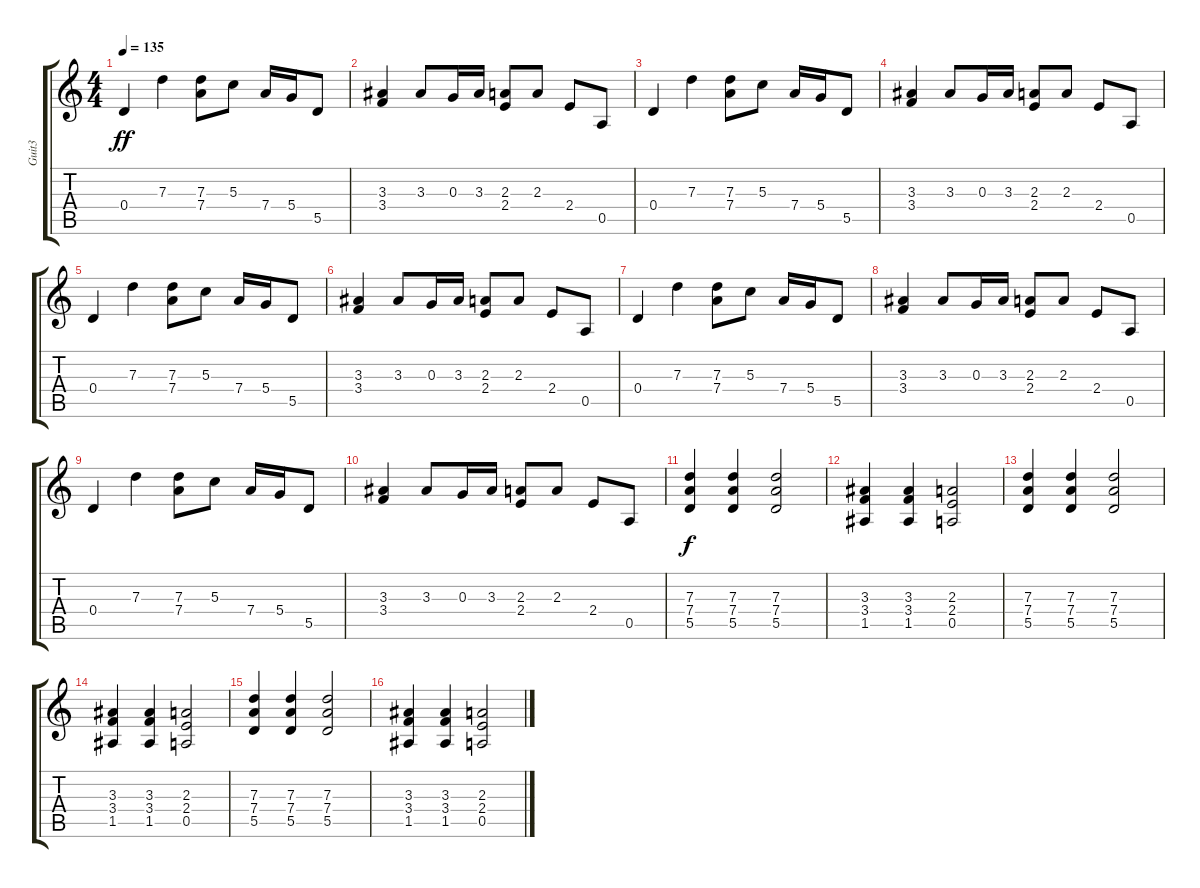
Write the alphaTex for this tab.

\track ("Guit3" "Guit3") {instrument overdrivenguitar}
\staff {score tabs}
\tuning (E4 B3 G3 D3 A2 E2) {hide}
\ts (4 4)
\tempo 135
\clef g2
\ks c
0.4.4{dy ff} 7.3.4 (7.3 7.4).8 5.3.8 7.4.16 5.4.16 5.5.8 |
(3.3 3.4).4 3.3.8 0.3.16 3.3.16 (2.3 2.4).8 2.3.8 2.4.8 0.5.8 |
0.4.4 7.3.4 (7.3 7.4).8 5.3.8 7.4.16 5.4.16 5.5.8 |
(3.3 3.4).4 3.3.8 0.3.16 3.3.16 (2.3 2.4).8 2.3.8 2.4.8 0.5.8 |
0.4.4 7.3.4 (7.3 7.4).8 5.3.8 7.4.16 5.4.16 5.5.8 |
(3.3 3.4).4 3.3.8 0.3.16 3.3.16 (2.3 2.4).8 2.3.8 2.4.8 0.5.8 |
0.4.4 7.3.4 (7.3 7.4).8 5.3.8 7.4.16 5.4.16 5.5.8 |
(3.3 3.4).4 3.3.8 0.3.16 3.3.16 (2.3 2.4).8 2.3.8 2.4.8 0.5.8 |
0.4.4 7.3.4 (7.3 7.4).8 5.3.8 7.4.16 5.4.16 5.5.8 |
(3.3 3.4).4 3.3.8 0.3.16 3.3.16 (2.3 2.4).8 2.3.8 2.4.8 0.5.8 |
(7.3 7.4 5.5).4{dy f volume 11 instrument overdrivenguitar} (7.3 7.4 5.5).4 (7.3 7.4 5.5).2 |
(3.3 3.4 1.5).4 (3.3 3.4 1.5).4 (2.3 2.4 0.5).2 |
(7.3 7.4 5.5).4{volume 11 instrument overdrivenguitar} (7.3 7.4 5.5).4 (7.3 7.4 5.5).2 |
(3.3 3.4 1.5).4 (3.3 3.4 1.5).4 (2.3 2.4 0.5).2 |
(7.3 7.4 5.5).4{volume 11 instrument overdrivenguitar} (7.3 7.4 5.5).4 (7.3 7.4 5.5).2 |
(3.3 3.4 1.5).4 (3.3 3.4 1.5).4 (2.3 2.4 0.5).2
